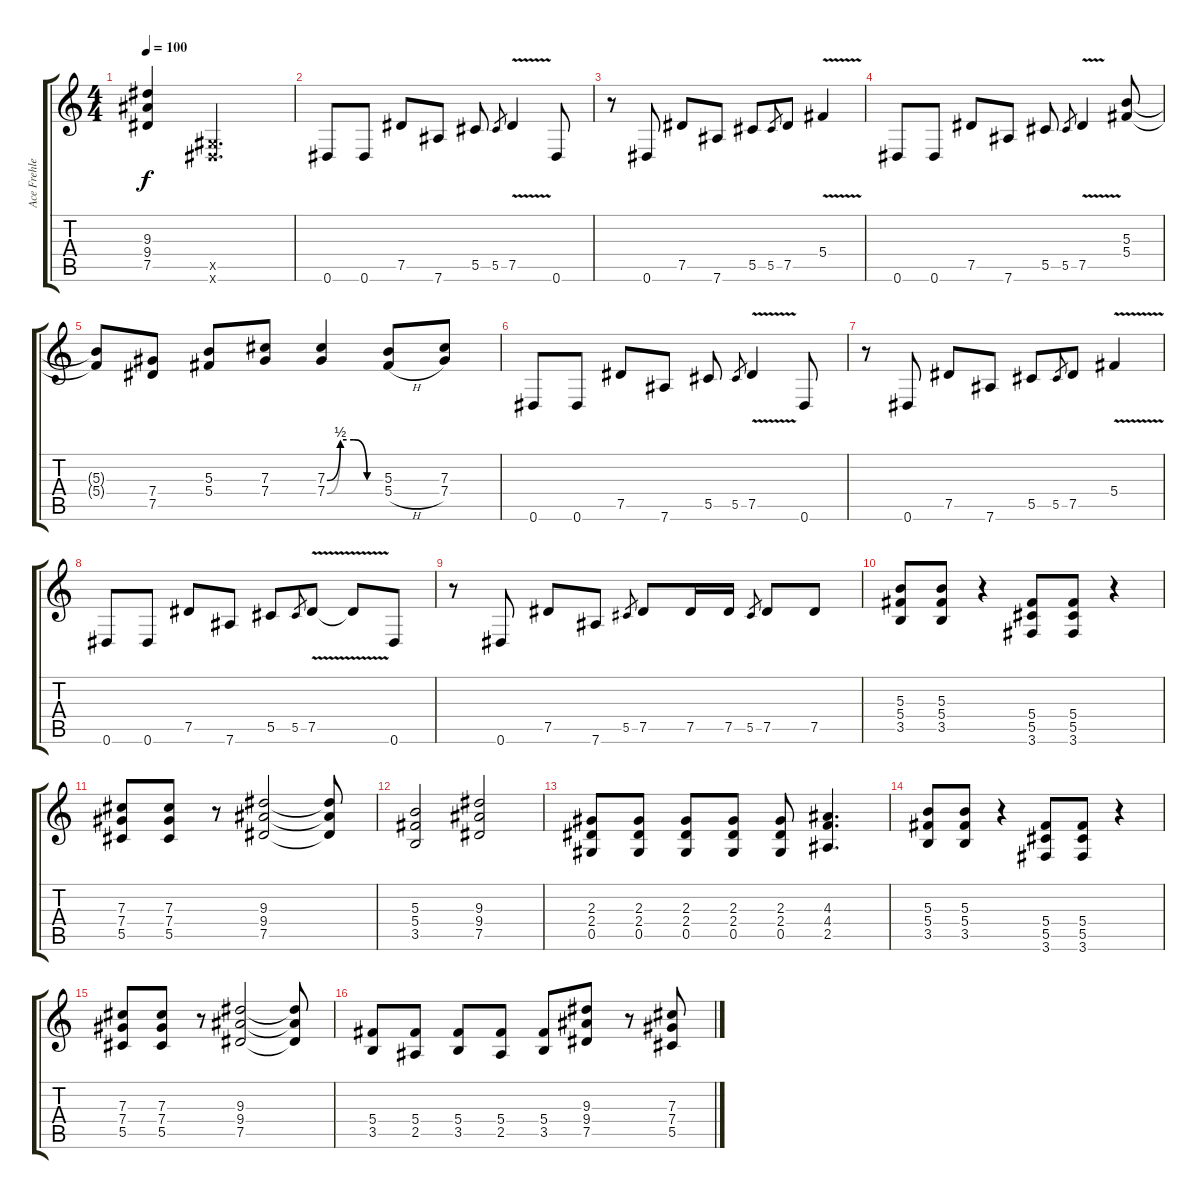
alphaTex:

\track ("Ace Frehley" "Ace Frehle") {instrument overdrivenguitar}
\staff {score tabs}
\tuning (Eb4 Bb3 Gb3 Db3 Ab2 Eb2) {hide}
\ts (4 4)
\tempo 100
\clef g2
\ks c
(9.3{t} 9.4{t} 7.5{t}).4{dy f} (0.5{x} 0.6{x}).2{d} |
0.6.8 0.6.8 7.5.8 7.6.8 5.5.8 5.5.8{gr} 7.5{v}.4 0.6.8 |
r.8 0.6.8 7.5.8 7.6.8 5.5.8 5.5.8{gr} 7.5.8 5.4{v}.4 |
0.6.8 0.6.8 7.5.8 7.6.8 5.5.8 5.5.8{gr} 7.5{v}.4 (5.3 5.4).8 |
(5.3{t} 5.4{t}).8 (7.4 7.5).8 (5.3 5.4).8 (7.3 7.4).8 (7.3{be (custom 0 0 15 2 30 2 45 0 60 0)} 7.4{be (custom 0 0 15 2 30 2 45 0 60 0)}).4 (5.3 5.4{h}).8 (7.3 7.4).8 |
0.6.8 0.6.8 7.5.8 7.6.8 5.5.8 5.5.8{gr} 7.5{v}.4 0.6.8 |
r.8 0.6.8 7.5.8 7.6.8 5.5.8 5.5.8{gr} 7.5.8 5.4{v}.4 |
0.6.8 0.6.8 7.5.8 7.6.8 5.5.8 5.5.8{gr} 7.5{v}.8 7.5{t}.8 0.6.8 |
r.8 0.6.8 7.5.8 7.6.8 5.5.8{gr} 7.5.8 7.5.16 7.5.16 5.5.8{gr} 7.5.8 7.5.8 |
(5.3 5.4 3.5).8 (5.3 5.4 3.5).8 r.4 (5.4 5.5 3.6).8 (5.4 5.5 3.6).8 r.4 |
(7.3 7.4 5.5).8 (7.3 7.4 5.5).8 r.8 (9.3 9.4 7.5).2 (9.3{t} 9.4{t} 7.5{t}).8 |
(5.3 5.4 3.5).2 (9.3 9.4 7.5).2 |
(2.3 2.4 0.5).8 (2.3 2.4 0.5).8 (2.3 2.4 0.5).8 (2.3 2.4 0.5).8 (2.3 2.4 0.5).8 (4.3 4.4 2.5).4{d} |
(5.3 5.4 3.5).8 (5.3 5.4 3.5).8 r.4 (5.4 5.5 3.6).8 (5.4 5.5 3.6).8 r.4 |
(7.3 7.4 5.5).8 (7.3 7.4 5.5).8 r.8 (9.3 9.4 7.5).2 (9.3{t} 9.4{t} 7.5{t}).8 |
(5.4 3.5).8 (5.4 2.5).8 (5.4 3.5).8 (5.4 2.5).8 (5.4 3.5).8 (9.3 9.4 7.5).8 r.8 (7.3 7.4 5.5).8
